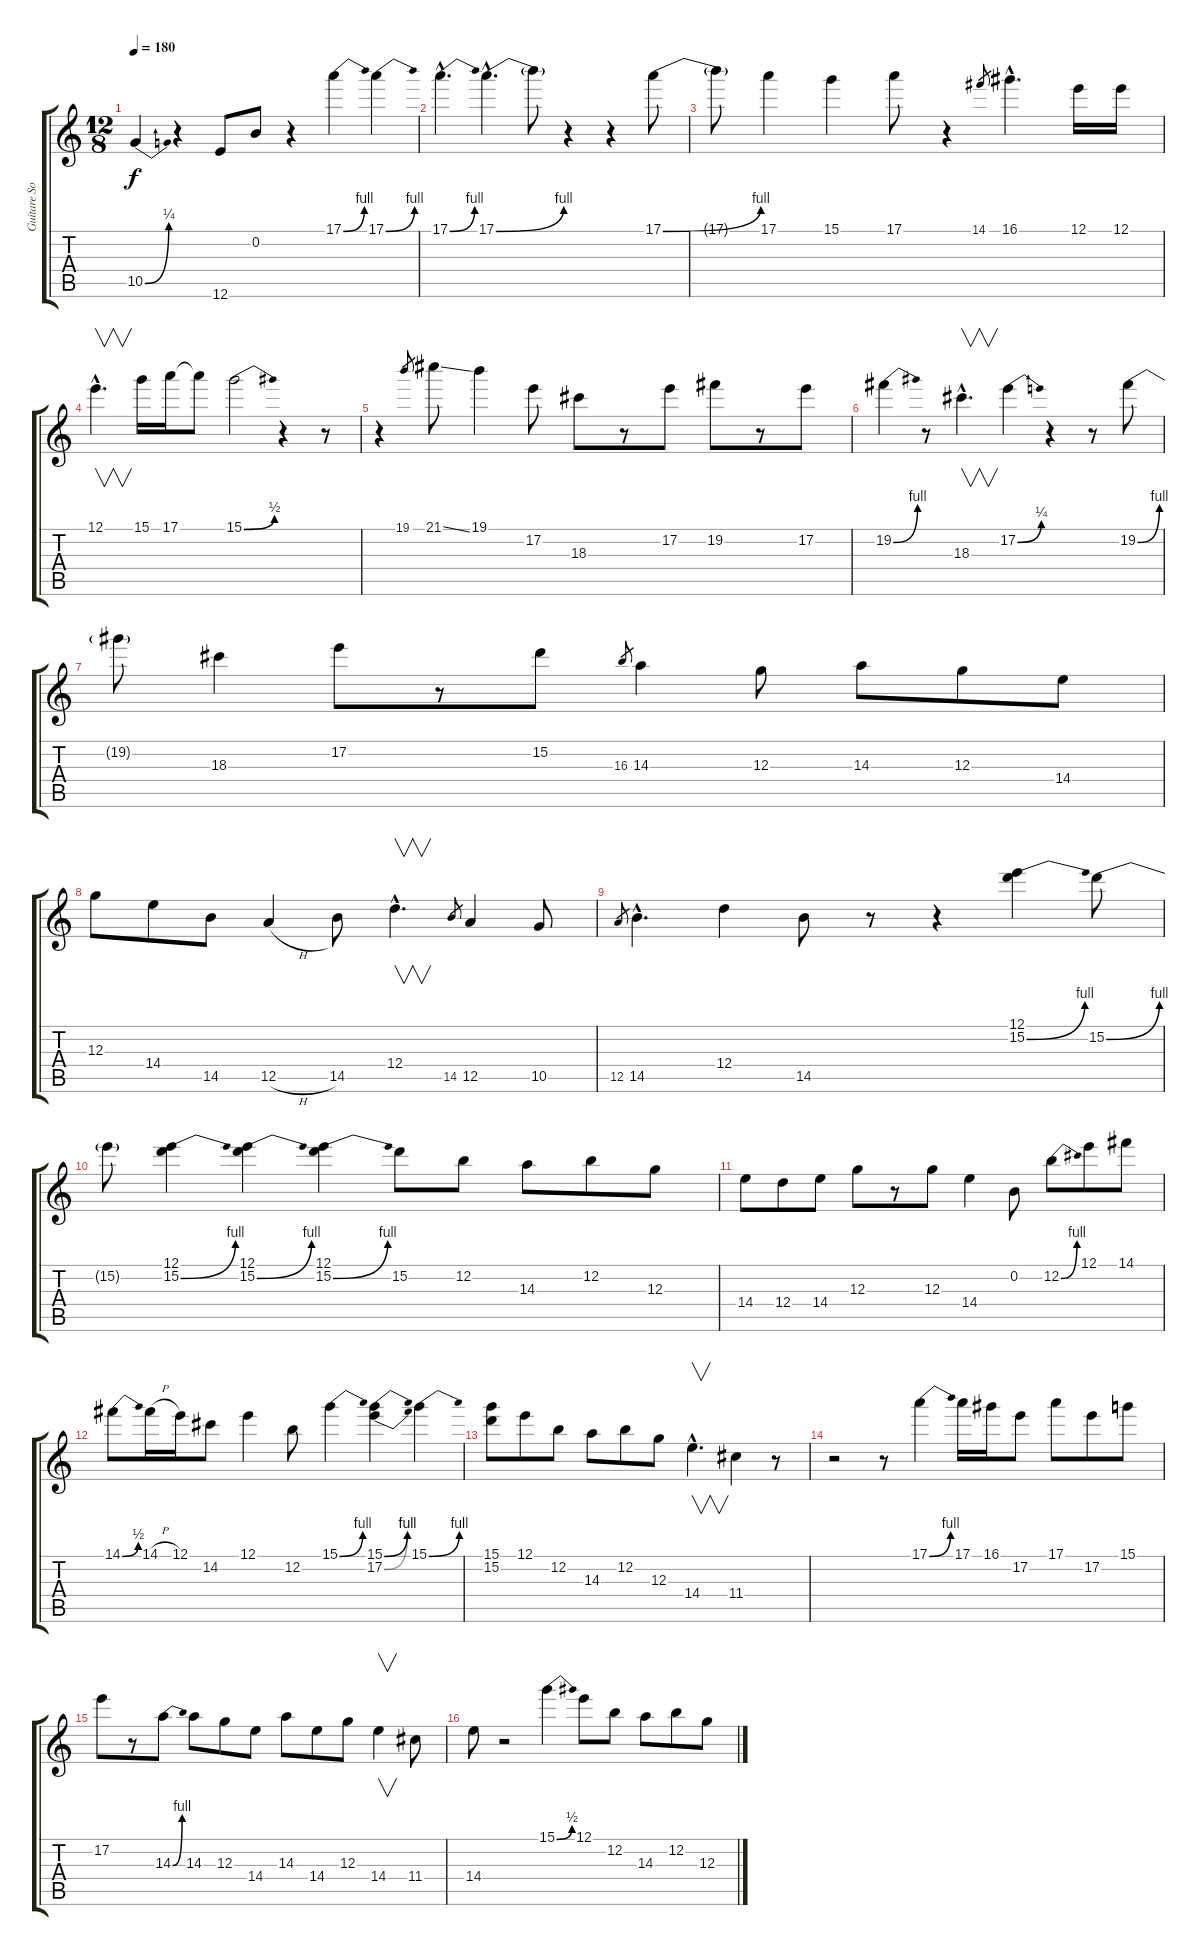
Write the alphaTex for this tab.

\track ("Guitare Solo" "Guitare So") {instrument distortionguitar}
\staff {score tabs}
\tuning (E4 B3 G3 D3 A2 E2) {hide}
\ts (12 8)
\tempo 180
\clef g2
\ks c
10.5{be (bend 0 0 60 1)}.4{dy f} r.4 12.6.8 0.2.8 r.4 17.1{be (bend 0 0 60 4)}.4 17.1{be (bend 0 0 60 4)}.4 |
17.1{be (bend 0 0 60 4) hac}.4{d} 17.1{be (bend 0 0 60 4) hac}.4{d} 17.1{t}.8 r.4 r.4 17.1{be (bend 0 0 60 4)}.8 |
17.1{t}.8 17.1.4 15.1.4 17.1.8 r.4 14.1.8{gr} 16.1{hac}.4{d} 12.1.16 12.1.16 |
12.1{hac}.4{v d} 15.1.16 17.1.16 17.1{t}.8 15.1{be (bend 0 0 60 2)}.2 r.4 r.8 |
r.4 19.1.8{gr} 21.1{ss}.8 19.1.4 17.2.8 18.3.8 r.8 17.2.8 19.2.8 r.8 17.2.8 |
19.2{be (bend 0 0 60 4)}.4 r.8 18.3{hac}.4{v d} 17.2{be (bend 0 0 60 1)}.4 r.4 r.8 19.2{be (bend 0 0 60 4)}.8 |
19.2{t}.8 18.3.4 17.2.8 r.8 15.2.8 16.3.8{gr} 14.3.4 12.3.8 14.3.8 12.3.8 14.4.8 |
12.3.8 14.4.8 14.5.8 12.5{h}.4 14.5.8 12.4{hac}.4{v d} 14.5.8{gr} 12.5.4 10.5.8 |
12.5.8{gr} 14.5{hac}.4{d} 12.4.4 14.5.8 r.8 r.4 (12.1 15.2{be (bend 0 0 60 4)}).4 15.2{be (bend 0 0 60 4)}.8 |
15.2{t}.8 (12.1 15.2{be (bend 0 0 60 4)}).4 (12.1 15.2{be (bend 0 0 60 4)}).4 (12.1 15.2{be (bend 0 0 60 4)}).4 15.2.8 12.2.8 14.3.8 12.2.8 12.3.8 |
14.4.8 12.4.8 14.4.8 12.3.8 r.8 12.3.8 14.4.4 0.2.8 12.2{be (bend 0 0 60 4)}.8 12.1.8 14.1.8 |
14.1{be (bend 0 0 60 2)}.8 14.1{h}.16 12.1.16 14.2.8 12.1.4 12.2.8 15.1{be (bend 0 0 60 4)}.4 (15.1{be (bend 0 0 60 4)} 17.2{be (bend 0 0 60 4)}).4 15.1{be (bend 0 0 60 4)}.4 |
(15.1 15.2).8 12.1.8 12.2.8 14.3.8 12.2.8 12.3.8 14.4{hac}.4{v d} 11.4.4 r.8 |
r.2 r.8 17.1{be (bend 0 0 60 4)}.4 17.1.16 16.1.16 17.2.8 17.1.8 17.2.8 15.1.8 |
17.2.8 r.8 14.3{be (bend 0 0 60 4)}.8 14.3.8 12.3.8 14.4.8 14.3.8 14.4.8 12.3.8 14.4.4{v} 11.4.8 |
14.4.8 r.2 15.1{be (bend 0 0 60 2)}.4 12.1.8 12.2.8 14.3.8 12.2.8 12.3.8
